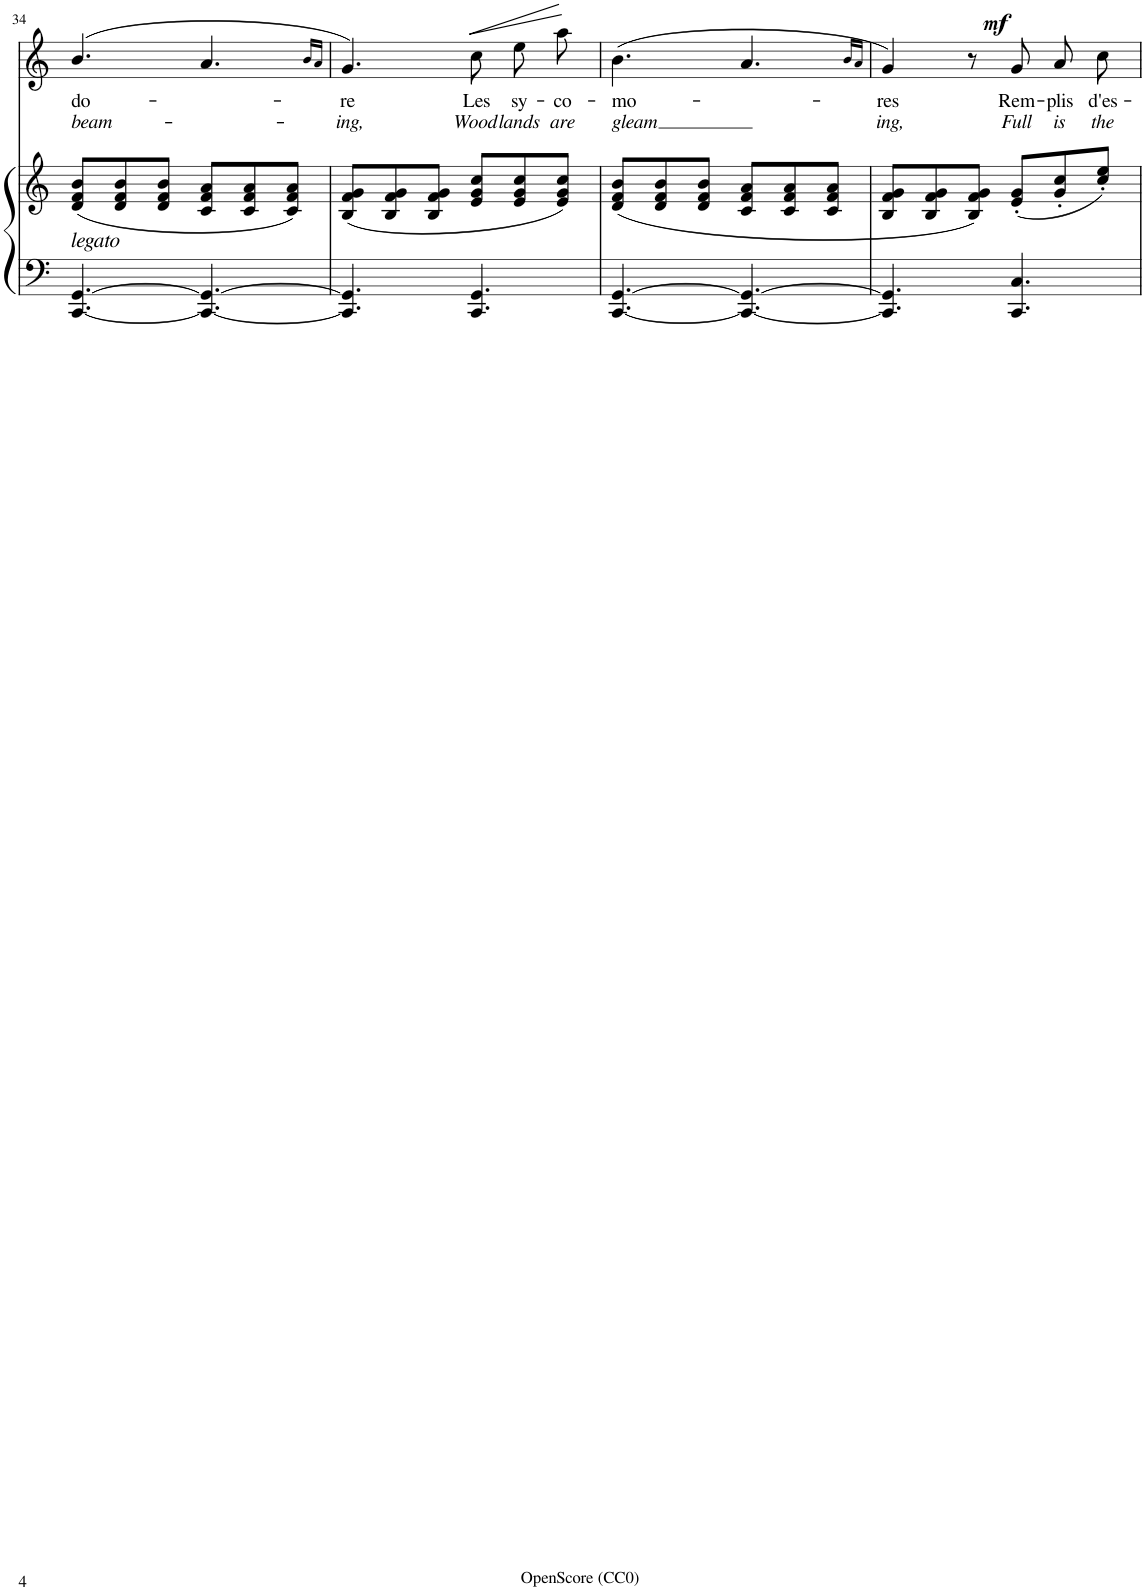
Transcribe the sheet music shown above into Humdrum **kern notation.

**kern	**kern	**kern	**text	**text	**dynam
*part2	*part2	*part1	*part1	*part1	*part1
*staff3	*staff2	*staff1	*staff1	*staff1	*staff1
*I"Piano	*	*I"Oboe	*	*	*
*I'Pno	*	*I'Ob	*	*	*
!!LO:PB:g=z
*clefF4	*clefG2	*clefG2	*	*	*
*k[]	*k[]	*k[]	*	*	*
*M6/8	*M6/8	*M6/8	*	*	*
=34	=34	=34	=34	=34	=34
!	!LO:TX:b:i:t=legato	!	!	!	!
!	!	!	!LO:LY:b	!LO:LY:b	!
[4.CC/ [4.GG/	(8d/ 8f/ 8b/L	(>4.b/	do-	beam-	.
.	8d/ 8f/ 8b/	.	.	.	.
.	8d/ 8f/ 8b/J	.	.	.	.
4.CC/_ 4.GG/_	8c/ 8f/ 8a/L	4.a/	.	.	.
.	8c/ 8f/ 8a/	.	.	.	.
.	8c/ 8f/ 8a/J)	.	.	.	.
.	.	16qb/LL	.	.	.
.	.	16qa/JJ	.	.	.
=35	=35	=35	=35	=35	=35
!	!	!	!LO:LY:b	!LO:LY:b	!
4.CC/] 4.GG/]	(8B/ 8f/ 8g/L	4.g/)	-re	-ing,	.
.	8B/ 8f/ 8g/	.	.	.	.
.	8B/ 8f/ 8g/J	.	.	.	.
!	!	!	!LO:LY:b	!LO:LY:b	!LO:HP:b
4.CC/ 4.GG/	8e/ 8g/ 8cc/L	8cc\	Les	Wood-	<
!	!	!	!LO:LY:b	!LO:LY:b	!
.	8e/ 8g/ 8cc/	8ee\	sy-	-lands	.
!	!	!	!LO:LY:b	!LO:LY:b	!
.	8e/ 8g/ 8cc/J)	8aa\	-co-	are	.
.	.	.	.	.	[
=36	=36	=36	=36	=36	=36
!	!	!	!LO:LY:b	!LO:LY:b	!
[4.CC/ [4.GG/	(<8d/ 8f/ 8b/L	(4.b\	-mo-	gleam	.
.	8d/ 8f/ 8b/	.	.	.	.
.	8d/ 8f/ 8b/J	.	.	.	.
4.CC/_ 4.GG/_	8c/ 8f/ 8a/L	4.a/	.	.	.
.	8c/ 8f/ 8a/	.	.	.	.
.	8c/ 8f/ 8a/J	.	.	.	.
.	.	16qb/LL	.	.	.
.	.	16qa/JJ	.	.	.
=37	=37	=37	=37	=37	=37
!	!	!	!LO:LY:b	!LO:LY:b	!
4.CC/] 4.GG/]	8B/ 8f/ 8g/L	4g/)	-res	ing,	.
.	8B/ 8f/ 8g/	.	.	.	.
.	8B/ 8f/ 8g/J)	8r	.	.	.
!	!	!	!LO:LY:b	!LO:LY:b	!LO:DY:a
4.CC/ 4.C/	(8e/' 8g/'L	8g/	Rem-	Full	mf
!	!	!	!LO:LY:b	!LO:LY:b	!
.	8g/' 8cc/'	8a/	-plis	is	.
!	!	!	!LO:LY:b	!LO:LY:b	!
.	8cc/' 8ee/'J)	8cc\	d'es-	the	.
=	=	=	=	=	=
*-	*-	*-	*-	*-	*-
